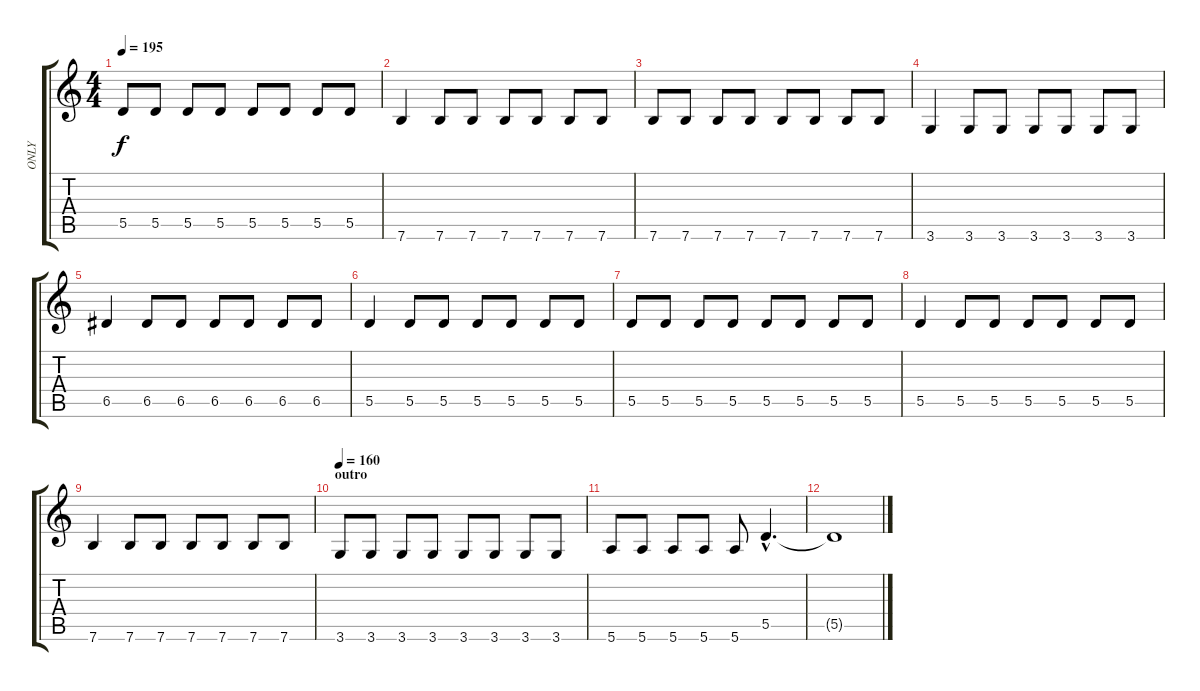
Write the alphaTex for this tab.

\track ("ONLY" "ONLY") {instrument electricbasspick}
\staff {score tabs}
\tuning (E4 B3 G3 D3 A2 E2) {hide}
\ts (4 4)
\tempo 195
\clef g2
\ks c
5.5.8{dy f} 5.5.8 5.5.8 5.5.8 5.5.8 5.5.8 5.5.8 5.5.8 |
7.6.4 7.6.8 7.6.8 7.6.8 7.6.8 7.6.8 7.6.8 |
7.6.8 7.6.8 7.6.8 7.6.8 7.6.8 7.6.8 7.6.8 7.6.8 |
3.6.4 3.6.8 3.6.8 3.6.8 3.6.8 3.6.8 3.6.8 |
6.5.4 6.5.8 6.5.8 6.5.8 6.5.8 6.5.8 6.5.8 |
5.5.4 5.5.8 5.5.8 5.5.8 5.5.8 5.5.8 5.5.8 |
5.5.8 5.5.8 5.5.8 5.5.8 5.5.8 5.5.8 5.5.8 5.5.8 |
5.5.4 5.5.8 5.5.8 5.5.8 5.5.8 5.5.8 5.5.8 |
7.6.4 7.6.8 7.6.8 7.6.8 7.6.8 7.6.8 7.6.8 |
\section ("" "outro")
\tempo 160
3.6.8 3.6.8 3.6.8 3.6.8 3.6.8 3.6.8 3.6.8 3.6.8 |
5.6.8 5.6.8 5.6.8 5.6.8 5.6.8 5.5{hac}.4{d} |
5.5{t}.1
